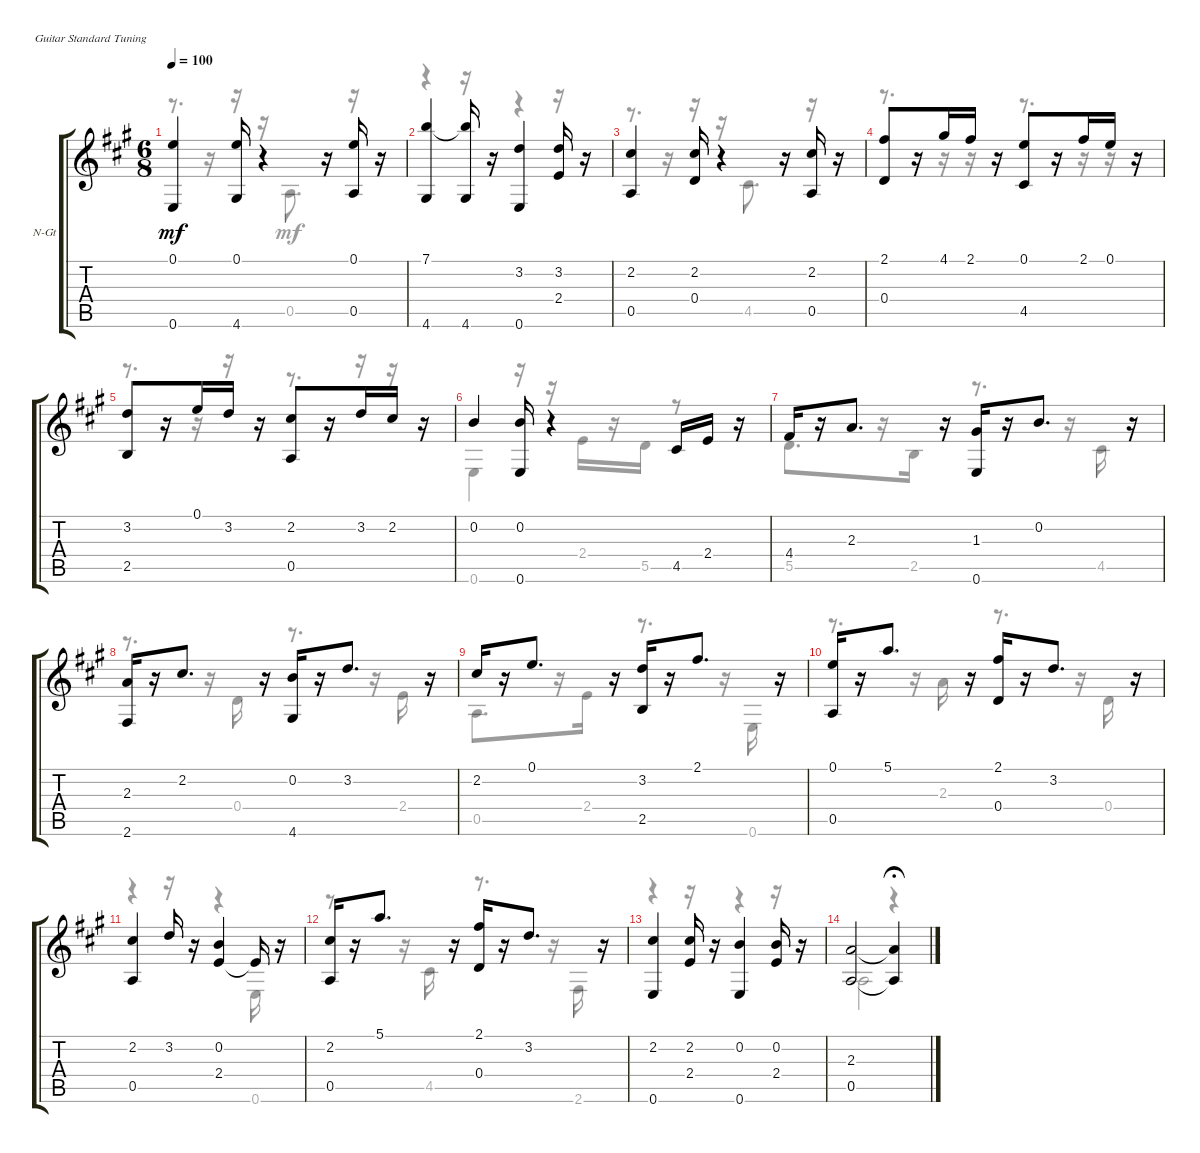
\defaultSystemsLayout 4
\bracketExtendMode groupsimilarinstruments
\firstSystemTrackNameOrientation horizontal
\otherSystemsTrackNameOrientation horizontal
\track ("Nylon Guitar" "N-Gt") {instrument acousticguitarnylon}
\staff {score tabs}
\tuning (E4 B3 G3 D3 A2 E2)
\voice
\ts (6 8)
\tempo 100
\clef g2
\ks a
(0.1 0.6).4{dy mf} (0.1 4.6).16 r.4 r.16 (0.1 0.5).16 r.16 |
(7.1 4.6).4 (7.1{t} 4.6).16 r.16 (3.2 0.6).4 (3.2 2.4).16 r.16 |
(2.2 0.5).4 (2.2 0.4).16 r.4 r.16 (0.5 2.2).16 r.16 |
(2.1 0.4).8 r.16 4.1.16 2.1.16 r.16 (4.5 0.1).8 r.16 2.1.16 0.1.16 r.16 |
(2.5 3.2).8 r.16 0.1.16 3.2.16 r.16 (2.2 0.5).8 r.16 3.2.16 2.2.16 r.16 |
0.2.4 (0.2 0.6).16 r.4 4.5.16 2.4.16 r.16 |
4.4.16 r.16 2.3.8{d} r.16 (1.3 0.6).16 r.16 0.2.8{d} r.16 |
(2.3 2.6).16 r.16 2.2.8{d} r.16 (0.2 4.6).16 r.16 3.2.8{d} r.16 |
2.2.16 r.16 0.1.8{d} r.16 (3.2 2.5).16 r.16 2.1.8{d} r.16 |
(0.1 0.5).16 r.16 5.1.8{d} r.16 (0.4 2.1).16 r.16 3.2.8{d} r.16 |
(2.2 0.5).4 3.2.16 r.16 (2.4 0.2).4 2.4{t}.16 r.16 |
(0.5 2.2).16 r.16 5.1.8{d} r.16 (0.4 2.1).16 r.16 3.2.8{d} r.16 |
(2.2 0.6).4 (2.2 2.4).16 r.16 (0.6 0.2).4 (2.4 0.2).16 r.16 |
(2.3 0.5).2 (2.3{t} 0.5{t}).4{fermata (medium 0.5)}
\voice
\clef g2
\ottava regular
\simile none
\ks a
r.8{d dy mf} r.16 r.16 r.16 0.5.8{d} r.16 r.16 r.16 |
r.4 r.16 r.16 r.4 r.16 r.16 |
r.8{d} r.16 r.16 r.16 4.5.8{d} r.16 r.16 r.16 |
r.8{d} r.16 r.16 r.16 r.8{d} r.16 r.16 r.16 |
r.8{d} r.16 r.16 r.16 r.8{d} r.16 r.16 r.16 |
0.6.4 r.16 r.16 2.4.16 r.16 5.5.16 r.8 r.16 |
5.5.8{d} r.16 2.5.16 r.16 r.8{d} r.16 4.5.16 r.16 |
r.8{d} r.16 0.4.16 r.16 r.8{d} r.16 2.4.16 r.16 |
0.5.8{d} r.16 2.4.16 r.16 r.8{d} r.16 0.6.16 r.16 |
r.8{d} r.16 2.3.16 r.16 r.8{d} r.16 0.4.16 r.16 |
r.4 r.16 r.16 r.4 0.6.16 r.16 |
r.8{d} r.16 4.5.16 r.16 r.8{d} r.16 2.6.16 r.16 |
r.4 r.16 r.16 r.4 r.16 r.16 |
0.5.2 r.4{fermata (medium 0.5)}
